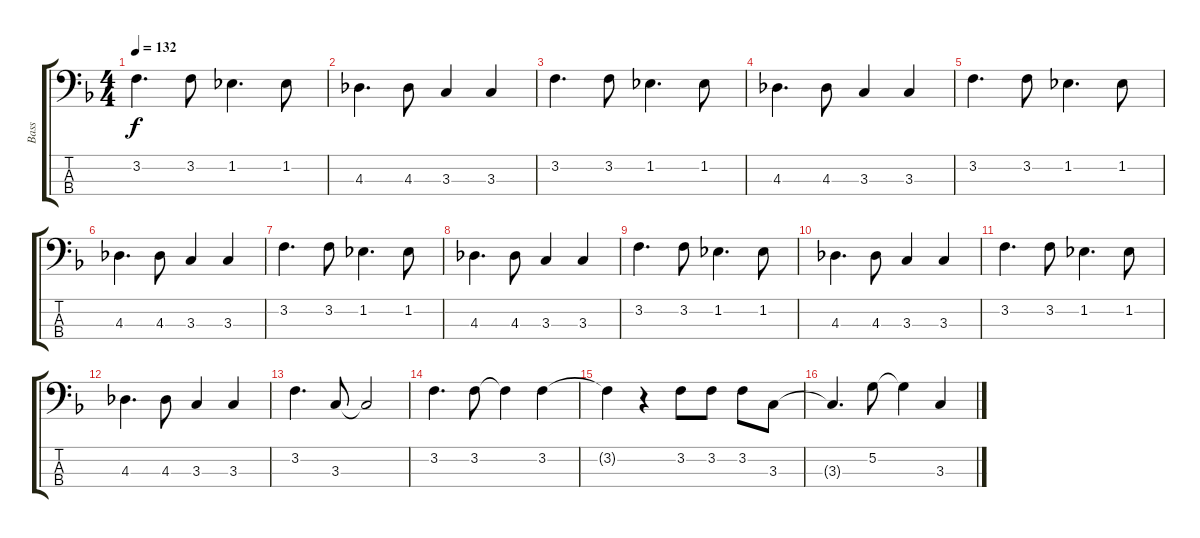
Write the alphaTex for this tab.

\track ("Bass" "Bass") {instrument acousticbass}
\staff {score tabs}
\tuning (G2 D2 A1 E1) {hide}
\ts (4 4)
\tempo 132
\clef f4
\ks f
3.2.4{d dy f} 3.2.8 1.2.4{d} 1.2.8 |
4.3.4{d} 4.3.8 3.3.4 3.3.4 |
3.2.4{d} 3.2.8 1.2.4{d} 1.2.8 |
4.3.4{d} 4.3.8 3.3.4 3.3.4 |
3.2.4{d} 3.2.8 1.2.4{d} 1.2.8 |
4.3.4{d} 4.3.8 3.3.4 3.3.4 |
3.2.4{d} 3.2.8 1.2.4{d} 1.2.8 |
4.3.4{d} 4.3.8 3.3.4 3.3.4 |
3.2.4{d} 3.2.8 1.2.4{d} 1.2.8 |
4.3.4{d} 4.3.8 3.3.4 3.3.4 |
3.2.4{d} 3.2.8 1.2.4{d} 1.2.8 |
4.3.4{d} 4.3.8 3.3.4 3.3.4 |
3.2.4{d} 3.3.8 3.3{t}.2 |
3.2.4{d} 3.2.8 3.2{t}.4 3.2.4 |
3.2{t}.4 r.4 3.2.8 3.2.8 3.2.8 3.3.8 |
3.3{t}.4{d} 5.2.8 5.2{t}.4 3.3.4
